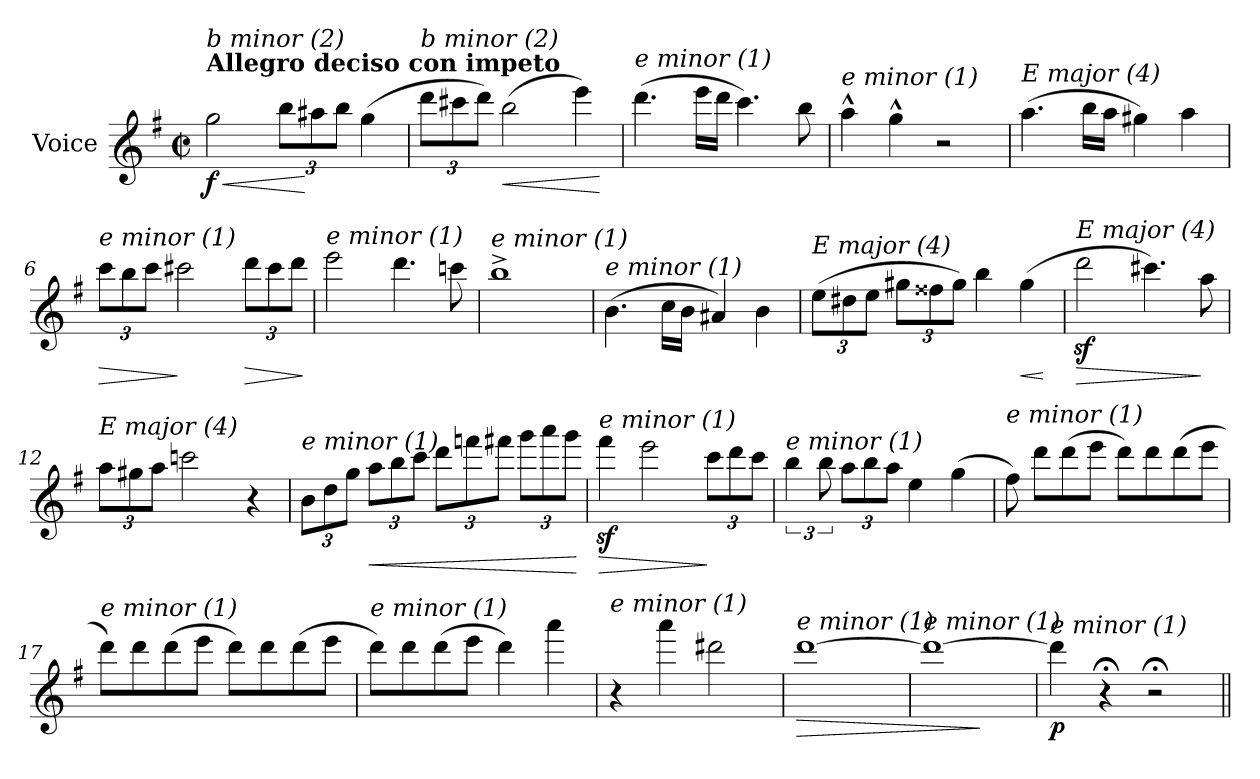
**kern	**dynam
*part1	*part1
*staff1	*staff1
*I"Voice	*
*I'V	*
*clefG2	*
*k[f#]	*
*M2/2	*
*met(c|)	*
*MM224	*
=1	=1
!LO:TX:a:B:t=Allegro deciso con impeto	!
!LO:TX:i:t=b minor (2)	!
!	!LO:HP:b
!	!LO:DY:n=1:b
2gg\	< f
*Xbrackettup	*
12bb\L	.
12aa#X\	[
12bb\J	.
(>4gg\	.
=2	=2
!LO:TX:i:t=b minor (2)	!
12ddd\L	.
12ccc#X\	.
12ddd\J)	.
!	!LO:HP:b
(>2bb\	<
4eee\)	.
.	[
=3	=3
!LO:TX:i:t=e minor (1)	!
(>4.ddd\	.
16eee\LL	.
16ddd\JJ	.
4.ccc\)	.
8bb\	.
=4	=4
!LO:TX:i:t=e minor (1)	!
4aa^^\	.
4gg^^\	.
2r	.
=5	=5
!LO:TX:i:t=E major (4)	!
(>4.aa\	.
16bb\LL	.
16aa\JJ	.
4gg#X\)	.
4aa\	.
!!LO:LB:g=z
=6	=6
!LO:TX:i:t=e minor (1)	!
!	!LO:HP:b
12ccc\L	>
12bb\	.
12ccc\J	.
2ccc#X\	]
!	!LO:HP:b
12ddd\L	>
12ccc#\	.
12ddd\J	.
.	]
=7	=7
!LO:TX:i:t=e minor (1)	!
2eee\	.
4.ddd\	.
8cccn\	.
=8	=8
!LO:TX:i:t=e minor (1)	!
1bb^	.
=9	=9
!LO:TX:i:t=e minor (1)	!
(>4.b\	.
16cc\LL	.
16b\JJ	.
4a#X/)	.
4b\	.
=10	=10
!LO:TX:i:t=E major (4)	!
(>12ee\L	.
12dd#X\	.
12ee\J	.
12gg#X\L	.
12ff##Xi\	.
12gg#\J)	.
4bb\	.
!	!LO:HP:b
(>4gg#\	<
.	[
!!LO:LB:g=z
=11	=11
!LO:TX:i:t=E major (4)	!
!	!LO:HP:b
2dddz<\	>
4.ccc#X\)	.
8aa\	]
!!LO:LB:g=z
=12	=12
!LO:TX:i:t=E major (4)	!
12aa\L	.
12gg#X\	.
12aa\J	.
2cccn\	.
4r	.
=13	=13
!LO:TX:i:t=e minor (1)	!
12b\L	.
12dd\	.
12gg\J	.
!	!LO:HP:b
12aa\L	<
12bb\	.
12ccc\J	.
12ddd\L	.
12fffnj\	.
12fff#\J	.
12ggg\L	.
12aaa\	.
12ggg\J	.
.	[
=14	=14
!LO:TX:i:t=e minor (1)	!
!	!LO:HP:b
4fff#z<\	>
2eee\	.
12ccc\L	]
12ddd\	.
12ccc\J	.
=15	=15
*brackettup	*
!LO:TX:i:t=e minor (1)	!
6bb\	.
12bb\	.
*Xbrackettup	*
12aa\L	.
12bb\	.
12aa\J	.
4ee\	.
(>4gg\	.
!!LO:LB:g=z
=16	=16
!LO:TX:i:t=e minor (1)	!
8ff#\)	.
8ddd\L	.
(>8ddd\	.
8eee\J	.
8ddd\L)	.
8ddd\	.
(>8ddd\	.
8eee\J	.
=17	=17
!LO:TX:i:t=e minor (1)	!
8ddd\L)	.
8ddd\	.
(>8ddd\	.
8eee\J	.
8ddd\L)	.
8ddd\	.
(>8ddd\	.
8eee\J	.
=18	=18
!LO:TX:i:t=e minor (1)	!
8ddd\L)	.
8ddd\	.
(>8ddd\	.
8eee\J	.
4ddd\)	.
4aaa\	.
=19	=19
!LO:TX:i:t=e minor (1)	!
4r	.
4aaa\	.
2ddd#Xj\	.
=20	=20
!LO:TX:i:t=e minor (1)	!
!	!LO:HP:b
[1ddd	>
=21	=21
!LO:TX:i:t=e minor (1)	!
1ddd_	.
.	]
!!LO:LB:g=z
=22	=22
!LO:TX:i:t=e minor (1)	!
!	!LO:DY:b
4ddd\]	p
4r;<	.
2r;<	.
=||	=||
*-	*-
